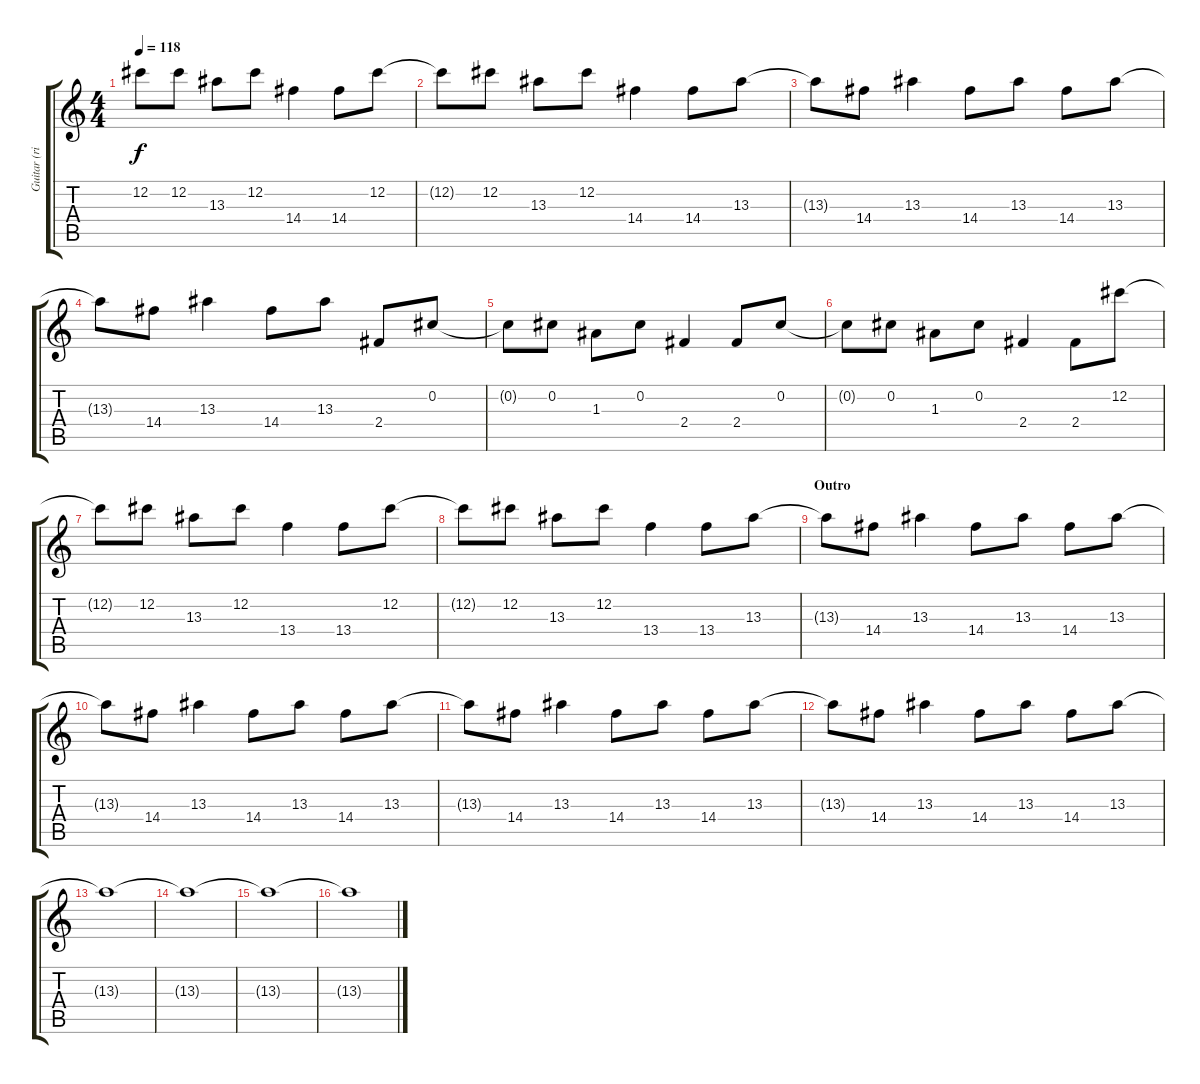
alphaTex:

\track ("Guitar (right)" "Guitar (ri") {instrument distortionguitar}
\staff {score tabs}
\tuning (Gb4 Db4 A3 E3 B2 Gb2) {hide}
\ts (4 4)
\tempo 118
\clef g2
\ks c
12.2{t}.8{dy f} 12.2.8 13.3.8 12.2.8 14.4.4 14.4.8 12.2.8 |
12.2{t}.8 12.2.8 13.3.8 12.2.8 14.4.4 14.4.8 13.3.8 |
13.3{t}.8 14.4.8 13.3.4 14.4.8 13.3.8 14.4.8 13.3.8 |
13.3{t}.8 14.4.8 13.3.4 14.4.8 13.3.8 2.4.8 0.2.8 |
0.2{t}.8 0.2.8 1.3.8 0.2.8 2.4.4 2.4.8 0.2.8 |
0.2{t}.8 0.2.8 1.3.8 0.2.8 2.4.4 2.4.8 12.2.8 |
12.2{t}.8 12.2.8 13.3.8 12.2.8 13.4.4 13.4.8 12.2.8 |
12.2{t}.8 12.2.8 13.3.8 12.2.8 13.4.4 13.4.8 13.3.8 |
\section ("" "Outro")
13.3{t}.8 14.4.8 13.3.4 14.4.8 13.3.8 14.4.8 13.3.8 |
13.3{t}.8 14.4.8 13.3.4 14.4.8 13.3.8 14.4.8 13.3.8 |
13.3{t}.8 14.4.8 13.3.4 14.4.8 13.3.8 14.4.8 13.3.8 |
13.3{t}.8 14.4.8 13.3.4 14.4.8 13.3.8 14.4.8 13.3.8 |
13.3{t}.1{volume 0} |
13.3{t}.1 |
13.3{t}.1 |
13.3{t}.1
